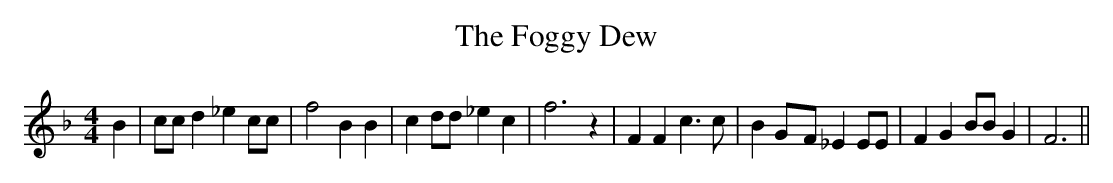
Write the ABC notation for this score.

X:1
T:The Foggy Dew
M:4/4
L:1/8
K:F
 B2| cc d2 _e2 cc| f4 B2 B2| c2 dd _e2 c2| f6 z2| F2 F2 c3 c| B2G-F _E2 EE|\
 F2 G2 BB G2| F6||
